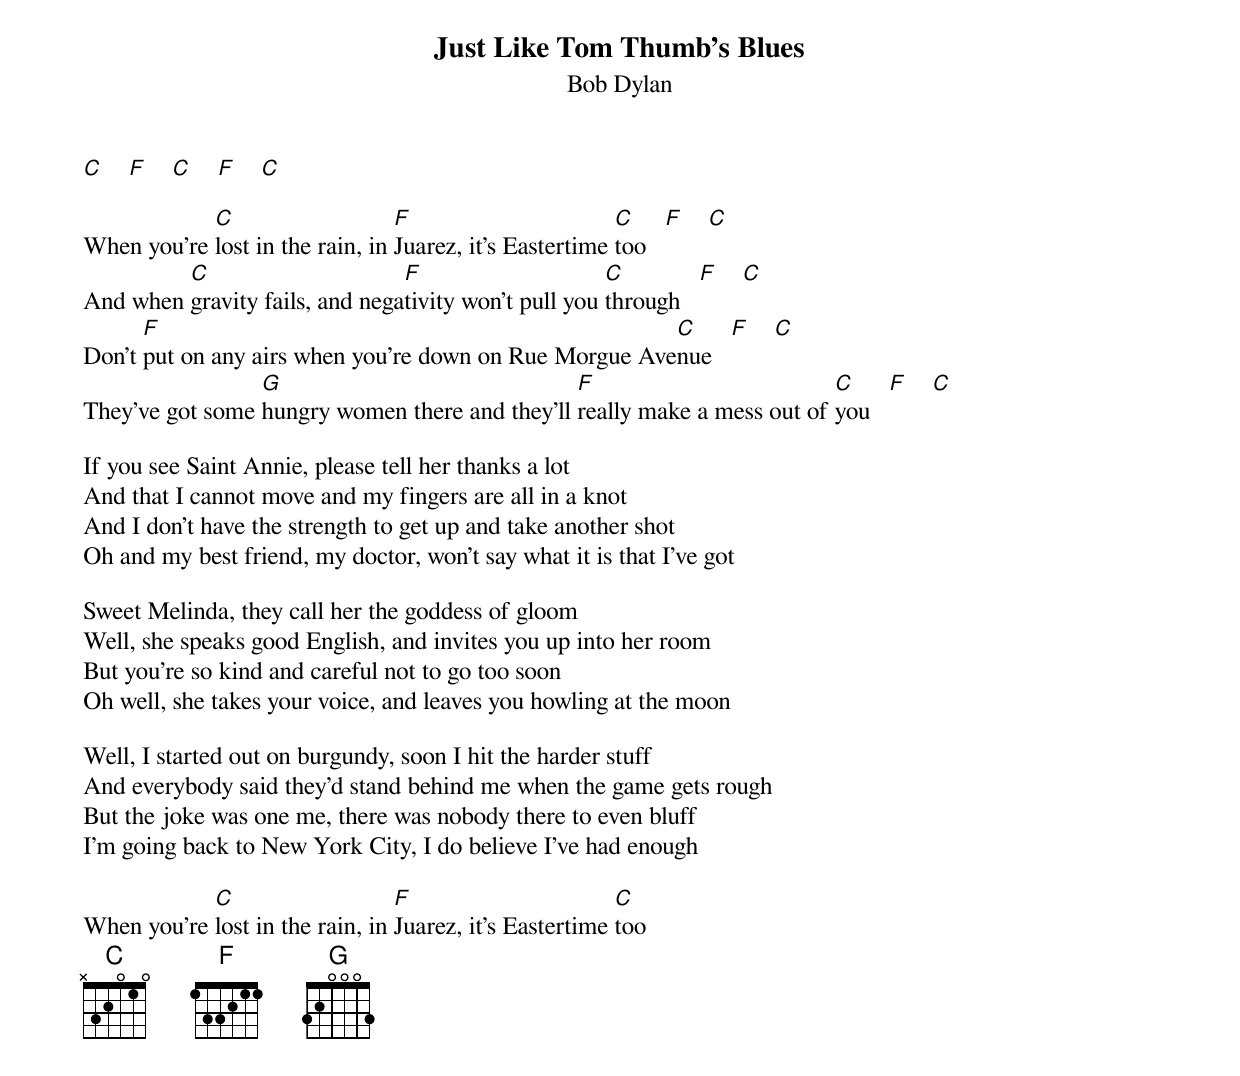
{t:Just Like Tom Thumb's Blues}
{st:Bob Dylan}

[C]    [F]    [C]    [F]    [C]

When you're [C]lost in the rain, in [F]Juarez, it's Eastertime [C]too   [F]    [C]
And when [C]gravity fails, and nega[F]tivity won't pull you [C]through   [F]    [C]
Don't [F]put on any airs when you're down on Rue Morgue Ave[C]nue   [F]    [C]
They've got some [G]hungry women there and they'll [F]really make a mess out of [C]you   [F]    [C]

If you see Saint Annie, please tell her thanks a lot
And that I cannot move and my fingers are all in a knot
And I don't have the strength to get up and take another shot
Oh and my best friend, my doctor, won't say what it is that I've got

Sweet Melinda, they call her the goddess of gloom
Well, she speaks good English, and invites you up into her room
But you're so kind and careful not to go too soon
Oh well, she takes your voice, and leaves you howling at the moon

Well, I started out on burgundy, soon I hit the harder stuff
And everybody said they'd stand behind me when the game gets rough
But the joke was one me, there was nobody there to even bluff
I'm going back to New York City, I do believe I've had enough

When you're [C]lost in the rain, in [F]Juarez, it's Eastertime [C]too
